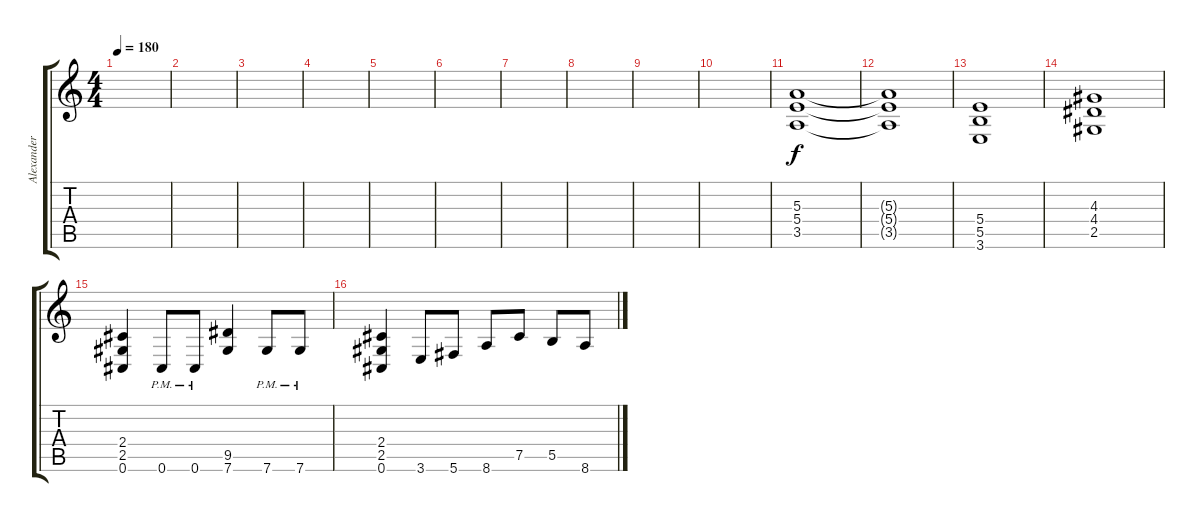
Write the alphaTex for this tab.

\track ("Alexander " "Alexander ") {instrument distortionguitar}
\staff {score tabs}
\tuning (Db4 Ab3 E3 B2 Gb2 Db2) {hide}
\ts (4 4)
\tempo 180
\clef g2
\ks c
|
|
|
|
|
|
|
|
|
|
(5.3 5.4 3.5).1 |
(5.3{t} 5.4{t} 3.5{t}).1 |
(5.4 5.5 3.6).1 |
(4.3 4.4 2.5).1 |
(2.4 2.5 0.6).4 0.6{pm}.8 0.6{pm}.8 (9.5 7.6).4 7.6{pm}.8 7.6{pm}.8 |
(2.4 2.5 0.6).4 3.6.8 5.6.8 8.6.8 7.5.8 5.5.8 8.6.8
